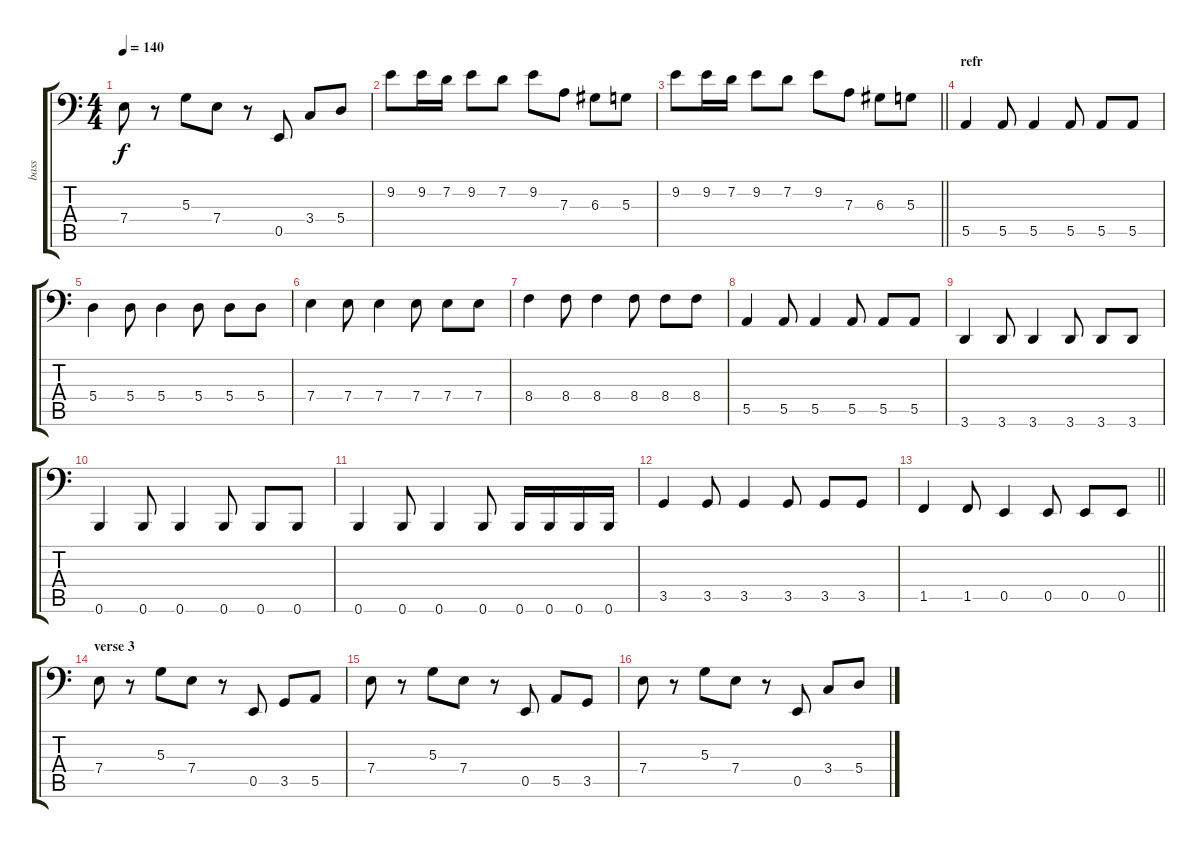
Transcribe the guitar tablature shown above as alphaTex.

\track ("bass" "bass") {instrument electricbassfinger}
\staff {score tabs}
\tuning (C3 G2 D2 A1 E1 B0) {hide}
\ts (4 4)
\tempo 140
\clef f4
\ks c
7.4.8{dy f} r.8 5.3.8 7.4.8 r.8 0.5.8 3.4.8 5.4.8 |
\ks aminor
9.2.8 9.2.16 7.2.16 9.2.8 7.2.8 9.2.8 7.3.8 6.3.8 5.3.8 |
\barLineRight lightlight
9.2.8 9.2.16 7.2.16 9.2.8 7.2.8 9.2.8 7.3.8 6.3.8 5.3.8 |
\section ("" "refr")
\ks c
5.5.4 5.5.8 5.5.4 5.5.8 5.5.8 5.5.8 |
5.4.4 5.4.8 5.4.4 5.4.8 5.4.8 5.4.8 |
7.4.4 7.4.8 7.4.4 7.4.8 7.4.8 7.4.8 |
8.4.4 8.4.8 8.4.4 8.4.8 8.4.8 8.4.8 |
5.5.4 5.5.8 5.5.4 5.5.8 5.5.8 5.5.8 |
3.6.4 3.6.8 3.6.4 3.6.8 3.6.8 3.6.8 |
0.6.4 0.6.8 0.6.4 0.6.8 0.6.8 0.6.8 |
0.6.4 0.6.8 0.6.4 0.6.8 0.6.16 0.6.16 0.6.16 0.6.16 |
3.5.4 3.5.8 3.5.4 3.5.8 3.5.8 3.5.8 |
\barLineRight lightlight
1.5.4 1.5.8 0.5.4 0.5.8 0.5.8 0.5.8 |
\section ("" "verse 3")
7.4.8 r.8 5.3.8 7.4.8 r.8 0.5.8 3.5.8 5.5.8 |
7.4.8 r.8 5.3.8 7.4.8 r.8 0.5.8 5.5.8 3.5.8 |
7.4.8 r.8 5.3.8 7.4.8 r.8 0.5.8 3.4.8 5.4.8
